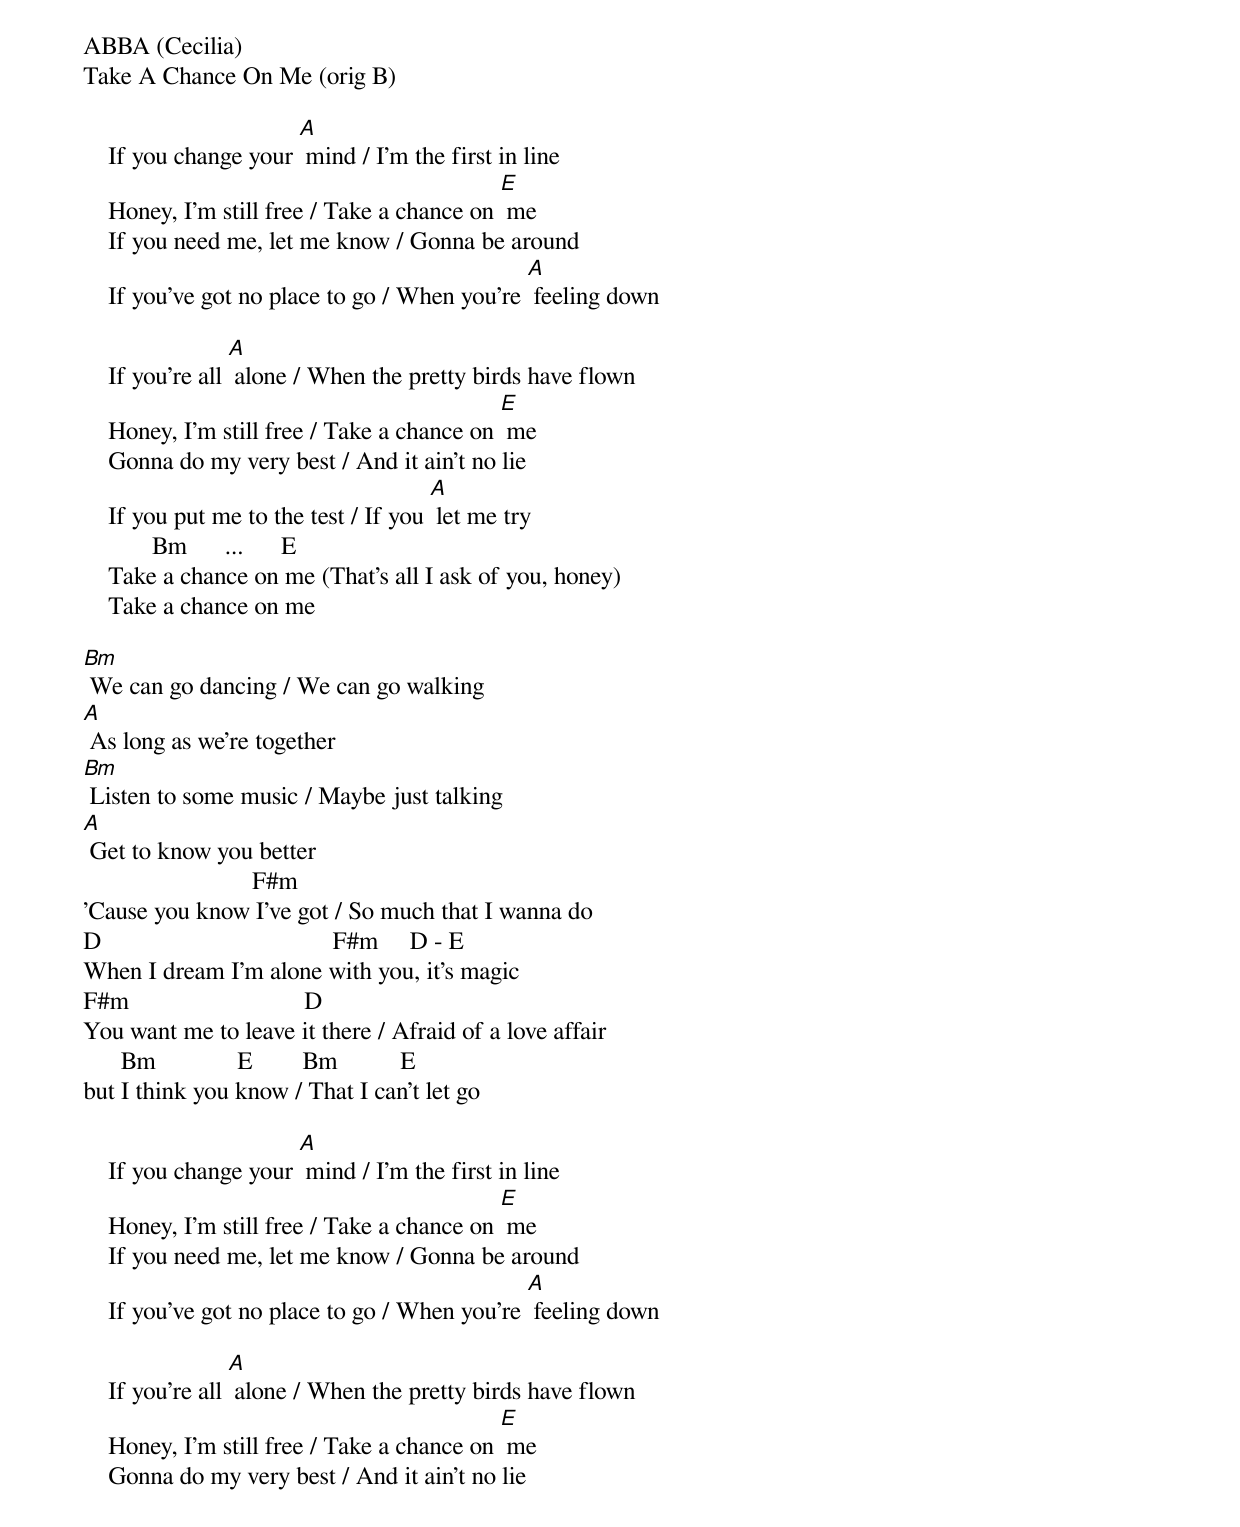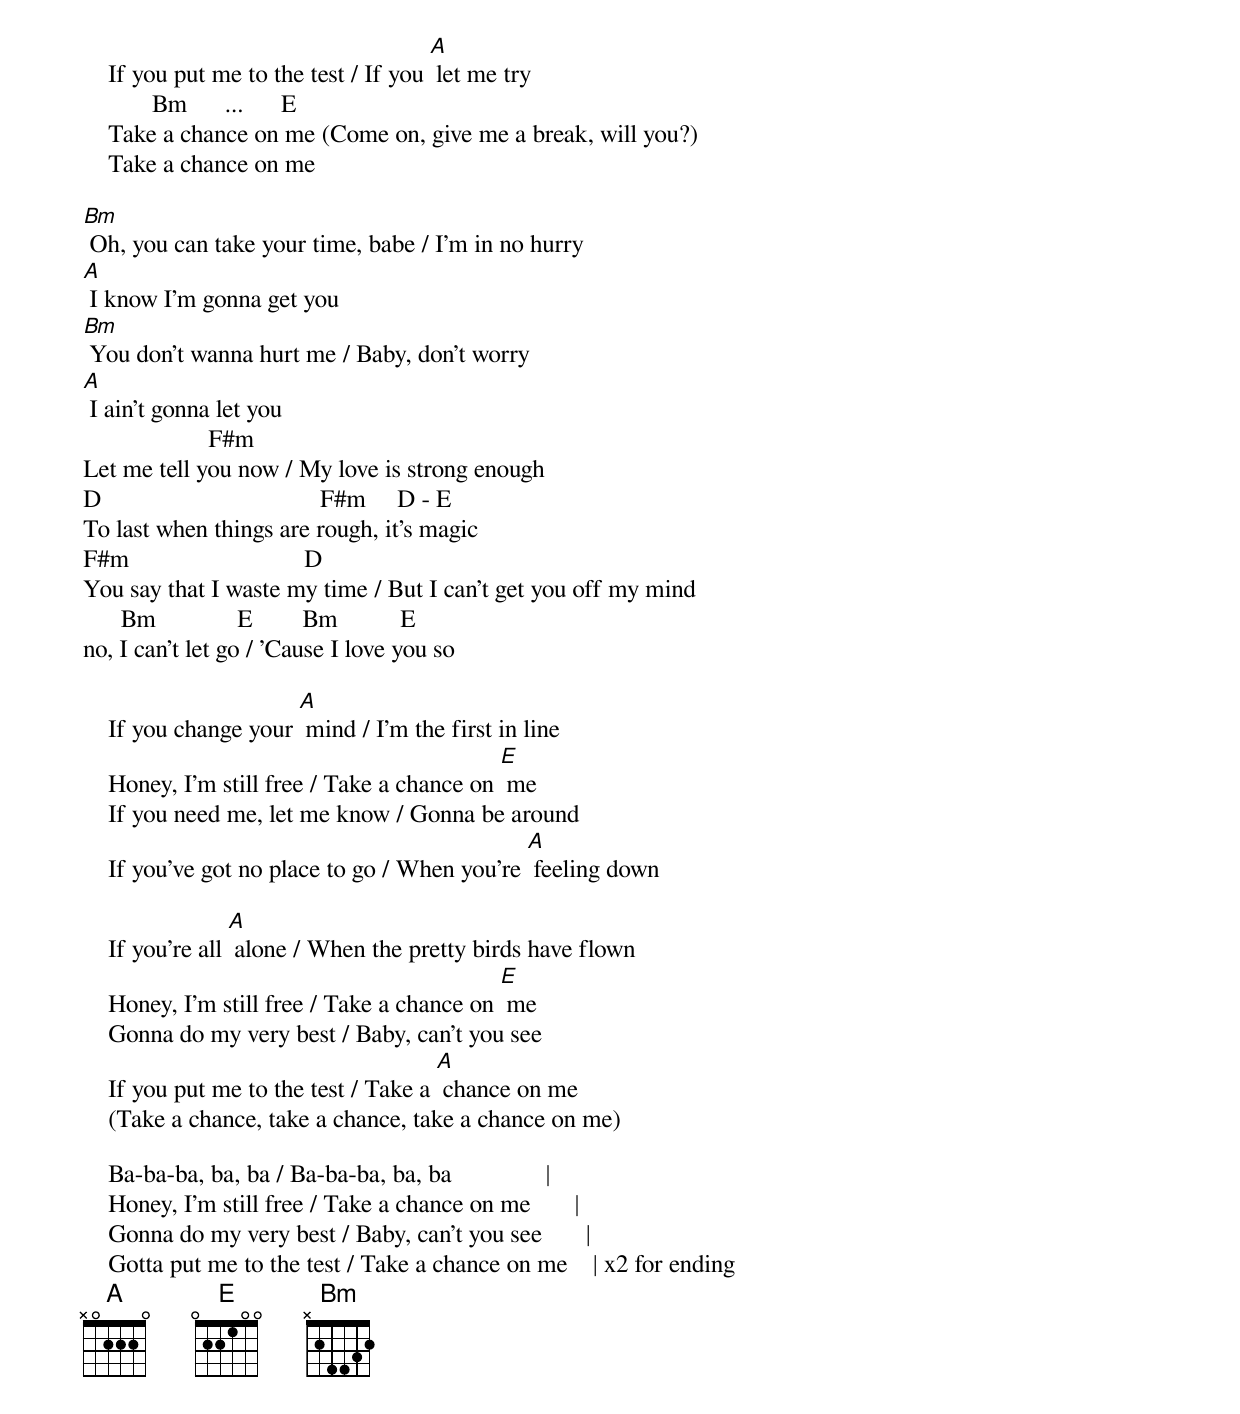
ABBA (Cecilia)
Take A Chance On Me (orig B)

    If you change your [A] mind / I'm the first in line
    Honey, I'm still free / Take a chance on [E] me
    If you need me, let me know / Gonna be around
    If you've got no place to go / When you're [A] feeling down

    If you're all [A] alone / When the pretty birds have flown
    Honey, I'm still free / Take a chance on [E] me
    Gonna do my very best / And it ain't no lie
    If you put me to the test / If you [A] let me try
           Bm      ...      E
    Take a chance on me (That's all I ask of you, honey)
    Take a chance on me

[Bm] We can go dancing / We can go walking
[A ] As long as we're together
[Bm] Listen to some music / Maybe just talking
[A ] Get to know you better
                           F#m
'Cause you know I've got / So much that I wanna do
D                                     F#m     D - E
When I dream I'm alone with you, it's magic
F#m                            D
You want me to leave it there / Afraid of a love affair
      Bm             E        Bm          E
but I think you know / That I can't let go

    If you change your [A] mind / I'm the first in line
    Honey, I'm still free / Take a chance on [E] me
    If you need me, let me know / Gonna be around
    If you've got no place to go / When you're [A] feeling down

    If you're all [A] alone / When the pretty birds have flown
    Honey, I'm still free / Take a chance on [E] me
    Gonna do my very best / And it ain't no lie
    If you put me to the test / If you [A] let me try
           Bm      ...      E
    Take a chance on me (Come on, give me a break, will you?)
    Take a chance on me

[Bm] Oh, you can take your time, babe / I'm in no hurry
[A ] I know I'm gonna get you
[Bm] You don't wanna hurt me / Baby, don't worry
[A ] I ain't gonna let you
                    F#m
Let me tell you now / My love is strong enough
D                                   F#m     D - E
To last when things are rough, it's magic
F#m                            D
You say that I waste my time / But I can't get you off my mind
      Bm             E        Bm          E
no, I can't let go / 'Cause I love you so

    If you change your [A] mind / I'm the first in line
    Honey, I'm still free / Take a chance on [E] me
    If you need me, let me know / Gonna be around
    If you've got no place to go / When you're [A] feeling down

    If you're all [A] alone / When the pretty birds have flown
    Honey, I'm still free / Take a chance on [E] me
    Gonna do my very best / Baby, can't you see
    If you put me to the test / Take a [A] chance on me
    (Take a chance, take a chance, take a chance on me)

    Ba-ba-ba, ba, ba / Ba-ba-ba, ba, ba               |
    Honey, I'm still free / Take a chance on me       |
    Gonna do my very best / Baby, can't you see       |
    Gotta put me to the test / Take a chance on me    | x2 for ending
